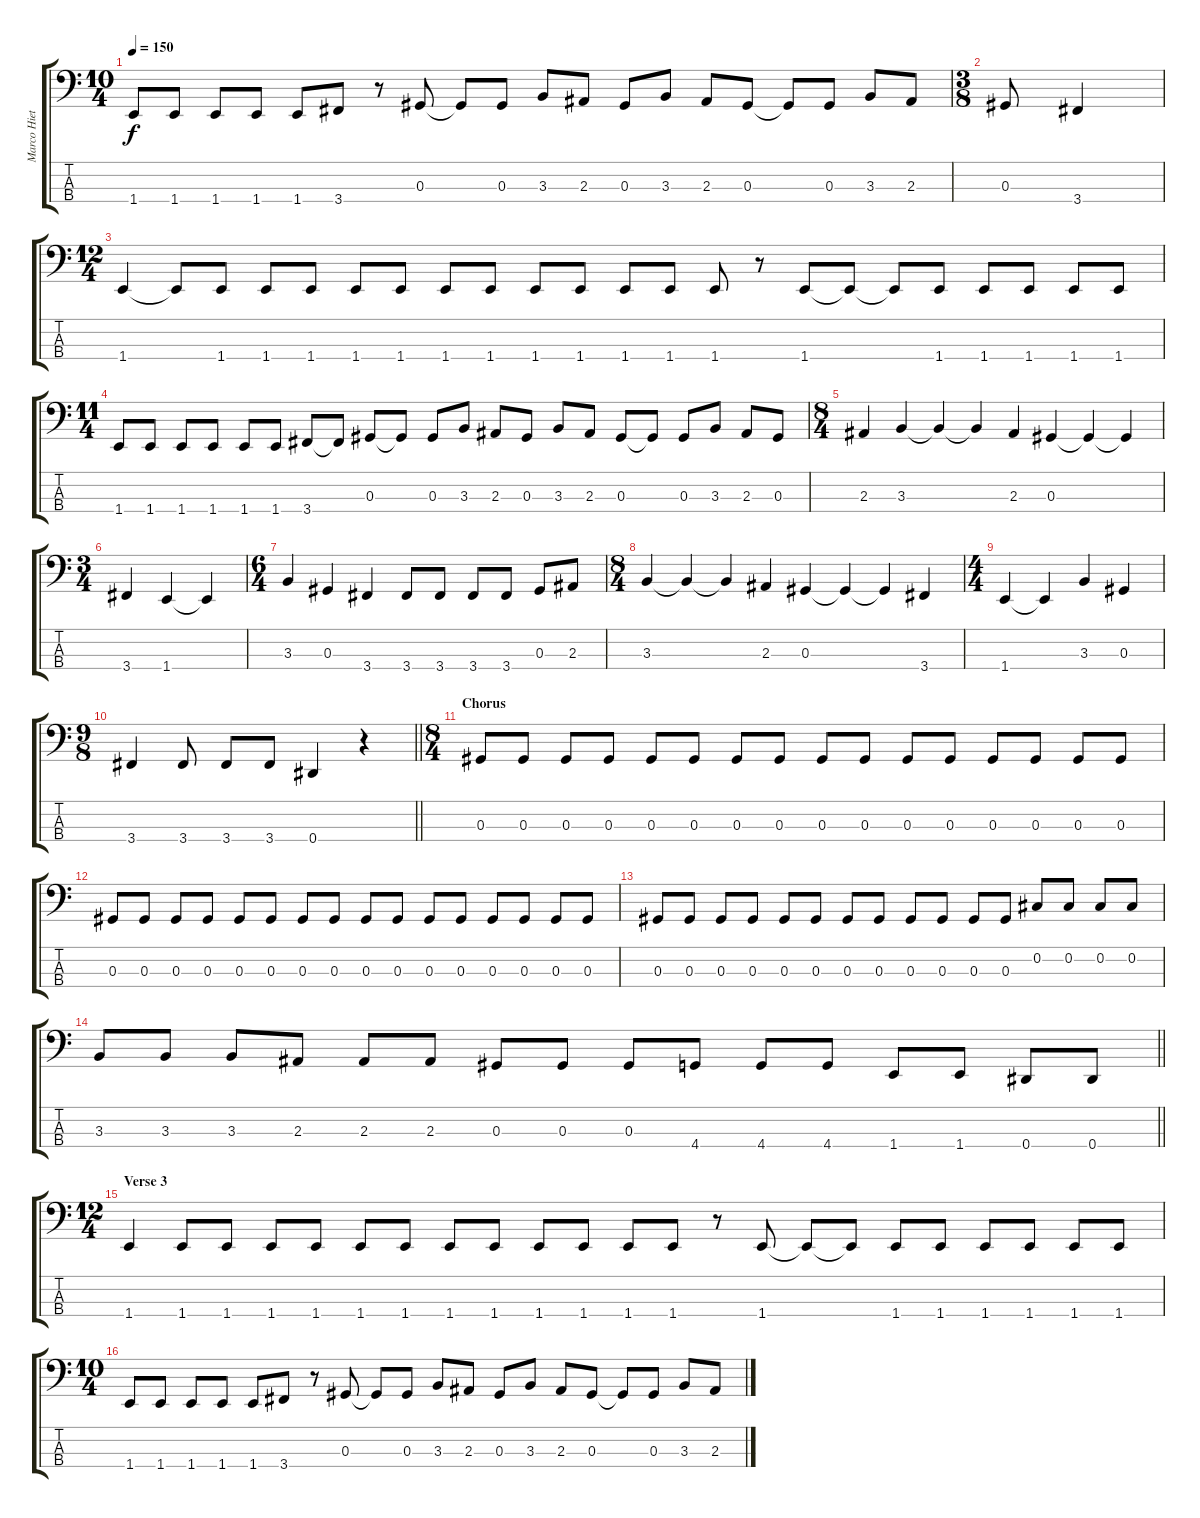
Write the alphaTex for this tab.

\track ("Marco Hietala - Bass" "Marco Hiet") {instrument electricbasspick}
\staff {score tabs}
\tuning (Gb2 Db2 Ab1 Eb1) {hide}
\ts (10 4)
\tempo 150
\clef f4
\ks c
1.4.8{dy f} 1.4.8 1.4.8 1.4.8 1.4.8 3.4.8 r.8 0.3.8 0.3{t}.8 0.3.8 3.3.8 2.3.8 0.3.8 3.3.8 2.3.8 0.3.8 0.3{t}.8 0.3.8 3.3.8 2.3.8 |
\ts (3 8)
0.3.8 3.4.4 |
\ts (12 4)
1.4.4 1.4{t}.8 1.4.8 1.4.8 1.4.8 1.4.8 1.4.8 1.4.8 1.4.8 1.4.8 1.4.8 1.4.8 1.4.8 1.4.8 r.8 1.4.8 1.4{t}.8 1.4{t}.8 1.4.8 1.4.8 1.4.8 1.4.8 1.4.8 |
\ts (11 4)
1.4.8 1.4.8 1.4.8 1.4.8 1.4.8 1.4.8 3.4.8 3.4{t}.8 0.3.8 0.3{t}.8 0.3.8 3.3.8 2.3.8 0.3.8 3.3.8 2.3.8 0.3.8 0.3{t}.8 0.3.8 3.3.8 2.3.8 0.3.8 |
\ts (8 4)
2.3.4 3.3.4 3.3{t}.4 3.3{t}.4 2.3.4 0.3.4 0.3{t}.4 0.3{t}.4 |
\ts (3 4)
3.4.4 1.4.4 1.4{t}.4 |
\ts (6 4)
3.3.4 0.3.4 3.4.4 3.4.8 3.4.8 3.4.8 3.4.8 0.3.8 2.3.8 |
\ts (8 4)
3.3.4 3.3{t}.4 3.3{t}.4 2.3.4 0.3.4 0.3{t}.4 0.3{t}.4 3.4.4 |
\ts (4 4)
1.4.4 1.4{t}.4 3.3.4 0.3.4 |
\ts (9 8)
\barLineRight lightlight
3.4.4 3.4.8 3.4.8 3.4.8 0.4.4 r.4 |
\ts (8 4)
\section ("" "Chorus")
0.3.8 0.3.8 0.3.8 0.3.8 0.3.8 0.3.8 0.3.8 0.3.8 0.3.8 0.3.8 0.3.8 0.3.8 0.3.8 0.3.8 0.3.8 0.3.8 |
0.3.8 0.3.8 0.3.8 0.3.8 0.3.8 0.3.8 0.3.8 0.3.8 0.3.8 0.3.8 0.3.8 0.3.8 0.3.8 0.3.8 0.3.8 0.3.8 |
0.3.8 0.3.8 0.3.8 0.3.8 0.3.8 0.3.8 0.3.8 0.3.8 0.3.8 0.3.8 0.3.8 0.3.8 0.2.8 0.2.8 0.2.8 0.2.8 |
\barLineRight lightlight
3.3.8 3.3.8 3.3.8 2.3.8 2.3.8 2.3.8 0.3.8 0.3.8 0.3.8 4.4.8 4.4.8 4.4.8 1.4.8 1.4.8 0.4.8 0.4.8 |
\ts (12 4)
\section ("" "Verse 3")
1.4.4 1.4.8 1.4.8 1.4.8 1.4.8 1.4.8 1.4.8 1.4.8 1.4.8 1.4.8 1.4.8 1.4.8 1.4.8 r.8 1.4.8 1.4{t}.8 1.4{t}.8 1.4.8 1.4.8 1.4.8 1.4.8 1.4.8 1.4.8 |
\ts (10 4)
1.4.8 1.4.8 1.4.8 1.4.8 1.4.8 3.4.8 r.8 0.3.8 0.3{t}.8 0.3.8 3.3.8 2.3.8 0.3.8 3.3.8 2.3.8 0.3.8 0.3{t}.8 0.3.8 3.3.8 2.3.8
